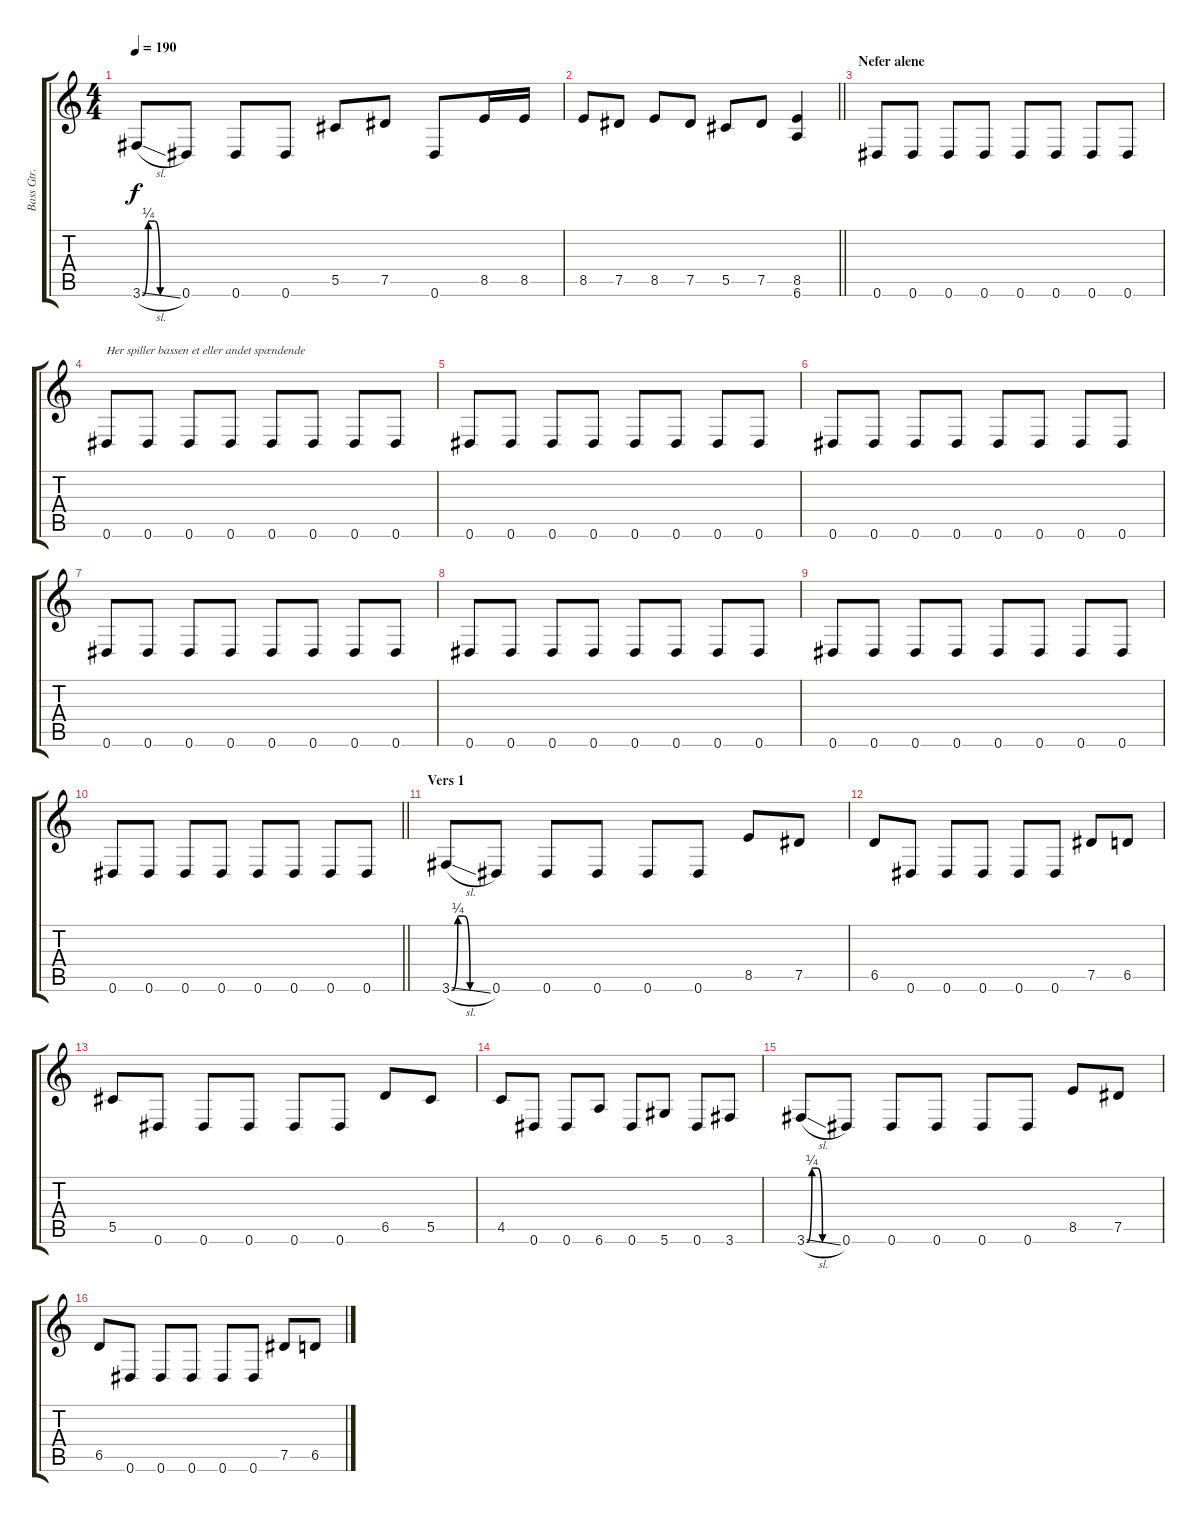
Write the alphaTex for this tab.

\track ("Bass Gtr." "Bass Gtr.") {instrument electricbassfinger}
\staff {score tabs}
\tuning (Eb4 Bb3 Gb3 Db3 Ab2 Eb2) {hide}
\ts (4 4)
\tempo 190
\clef g2
\ks c
3.6{be (custom 0 0 10 1 20 1 30 0 60 0) sl}.8{dy f} 0.6.8 0.6.8 0.6.8 5.5.8 7.5.8 0.6.8 8.5.16 8.5.16 |
\barLineRight lightlight
8.5.8 7.5.8 8.5.8 7.5.8 5.5.8 7.5.8 (8.5 6.6).4 |
\section ("" "Nefer alene")
0.6.8 0.6.8 0.6.8 0.6.8 0.6.8 0.6.8 0.6.8 0.6.8 |
0.6.8{txt "Her spiller bassen et eller andet spændende"} 0.6.8 0.6.8 0.6.8 0.6.8 0.6.8 0.6.8 0.6.8 |
0.6.8 0.6.8 0.6.8 0.6.8 0.6.8 0.6.8 0.6.8 0.6.8 |
0.6.8 0.6.8 0.6.8 0.6.8 0.6.8 0.6.8 0.6.8 0.6.8 |
0.6.8 0.6.8 0.6.8 0.6.8 0.6.8 0.6.8 0.6.8 0.6.8 |
0.6.8 0.6.8 0.6.8 0.6.8 0.6.8 0.6.8 0.6.8 0.6.8 |
0.6.8 0.6.8 0.6.8 0.6.8 0.6.8 0.6.8 0.6.8 0.6.8 |
\barLineRight lightlight
0.6.8 0.6.8 0.6.8 0.6.8 0.6.8 0.6.8 0.6.8 0.6.8 |
\section ("" "Vers 1")
3.6{be (custom 0 0 10 1 20 1 30 0 60 0) sl}.8 0.6.8 0.6.8 0.6.8 0.6.8 0.6.8 8.5.8 7.5.8 |
6.5.8 0.6.8 0.6.8 0.6.8 0.6.8 0.6.8 7.5.8 6.5.8 |
5.5.8 0.6.8 0.6.8 0.6.8 0.6.8 0.6.8 6.5.8 5.5.8 |
4.5.8 0.6.8 0.6.8 6.6.8 0.6.8 5.6.8 0.6.8 3.6.8 |
3.6{be (custom 0 0 10 1 20 1 30 0 60 0) sl}.8 0.6.8 0.6.8 0.6.8 0.6.8 0.6.8 8.5.8 7.5.8 |
6.5.8 0.6.8 0.6.8 0.6.8 0.6.8 0.6.8 7.5.8 6.5.8
